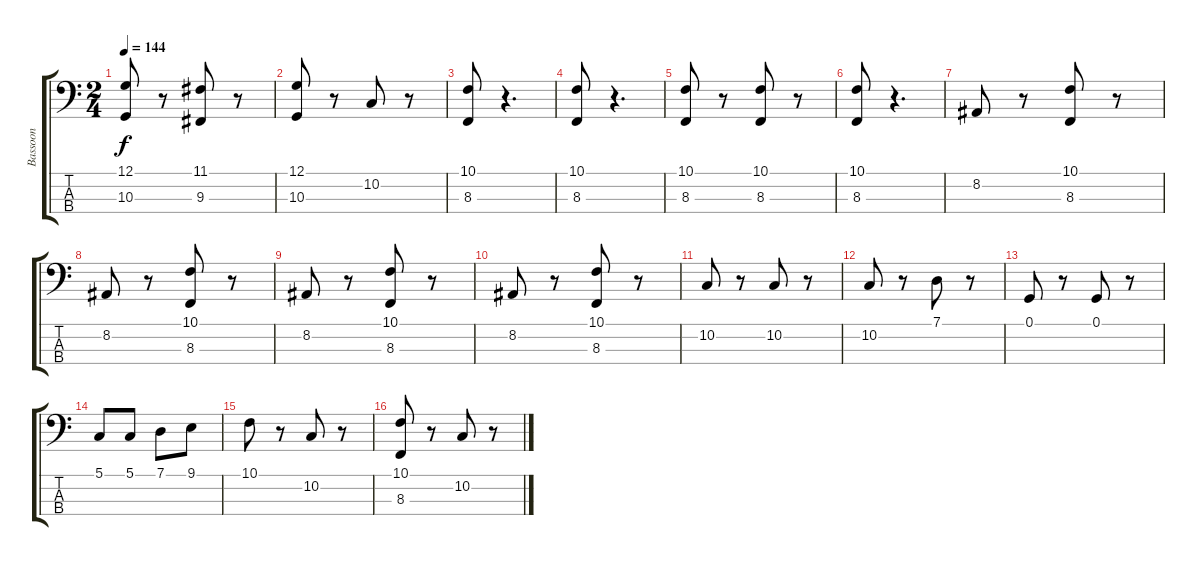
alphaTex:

\track ("Bassoon             " "Bassoon   ") {instrument bassoon}
\staff {score tabs}
\tuning (G2 D2 A1 E1) {hide}
\ts (2 4)
\tempo 144
\clef f4
\ks c
(12.1 10.3).8{dy f} r.8 (11.1 9.3).8 r.8 |
(12.1 10.3).8 r.8 10.2.8 r.8 |
(10.1 8.3).8 r.4{d} |
(10.1 8.3).8 r.4{d} |
(10.1 8.3).8 r.8 (10.1 8.3).8 r.8 |
(10.1 8.3).8 r.4{d} |
8.2.8 r.8 (10.1 8.3).8 r.8 |
8.2.8 r.8 (10.1 8.3).8 r.8 |
8.2.8 r.8 (10.1 8.3).8 r.8 |
8.2.8 r.8 (10.1 8.3).8 r.8 |
10.2.8 r.8 10.2.8 r.8 |
10.2.8 r.8 7.1.8 r.8 |
0.1.8 r.8 0.1.8 r.8 |
5.1.8 5.1.8 7.1.8 9.1.8 |
10.1.8 r.8 10.2.8 r.8 |
(10.1 8.3).8 r.8 10.2.8 r.8
